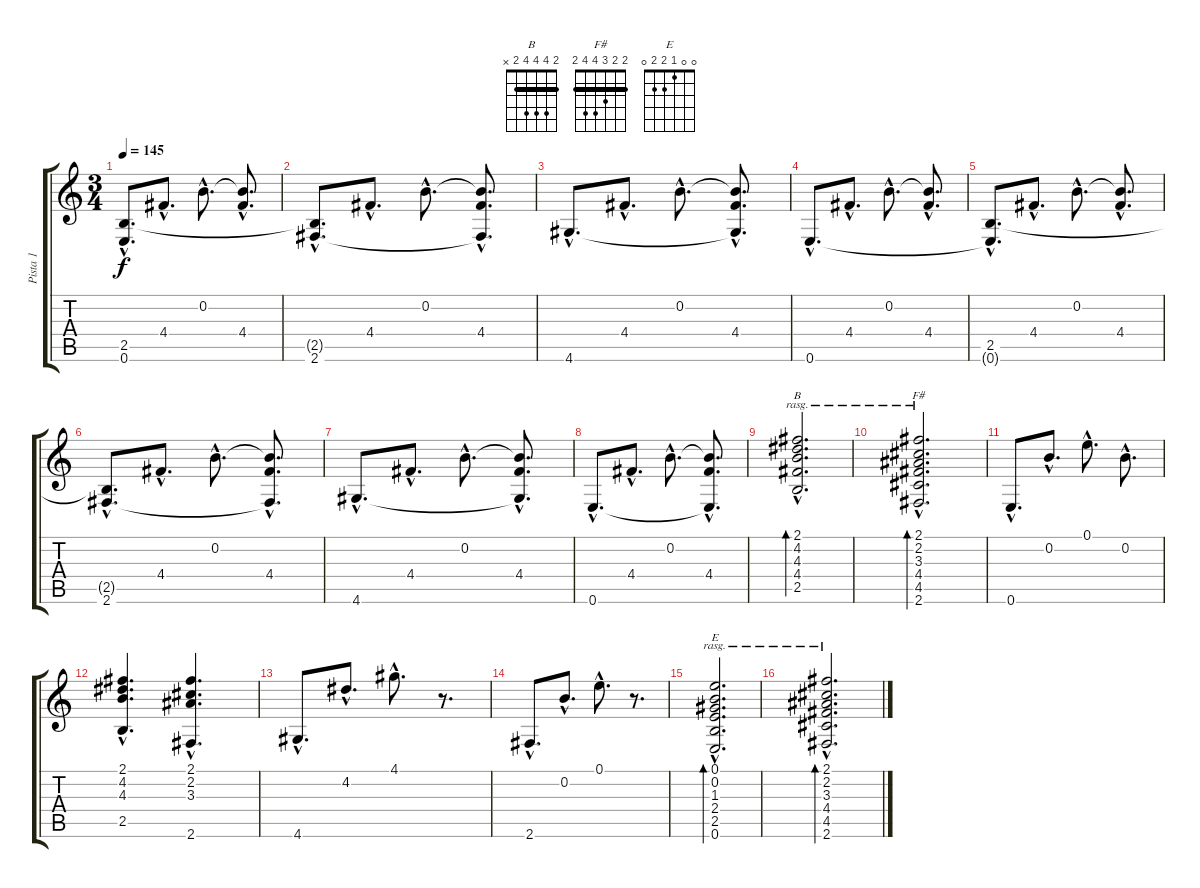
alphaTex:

\track ("Pista 1" "Pista 1") {instrument acousticguitarsteel}
\staff {score tabs}
\tuning (E4 B3 G3 D3 A2 E2) {hide}
\chord ("B" 2 4 4 4 2 x) {barre 2}
\chord ("F#" 2 2 3 4 4 2) {barre 2}
\chord ("E" 0 0 1 2 2 0)
\ts (3 4)
\tempo 145
\clef g2
\ks c
(2.5{hac} 0.6{hac t}).8{d dy f} 4.4{hac}.8{d} 0.2{hac}.8{d} (0.2{hac t} 4.4{hac}).8{d} |
(2.5{hac t} 2.6{hac}).8{d} 4.4{hac}.8{d} 0.2{hac}.8{d} (0.2{hac t} 4.4{hac} 2.6{hac t}).8{d} |
4.6{hac}.8{d} 4.4{hac}.8{d} 0.2{hac}.8{d} (0.2{hac t} 4.4{hac} 4.6{hac t}).8{d} |
0.6{hac}.8{d} 4.4{hac}.8{d} 0.2{hac}.8{d} (0.2{hac t} 4.4{hac}).8{d} |
(2.5{hac} 0.6{hac t}).8{d} 4.4{hac}.8{d} 0.2{hac}.8{d} (0.2{hac t} 4.4{hac}).8{d} |
(2.5{hac t} 2.6{hac}).8{d} 4.4{hac}.8{d} 0.2{hac}.8{d} (0.2{hac t} 4.4{hac} 2.6{hac t}).8{d} |
4.6{hac}.8{d} 4.4{hac}.8{d} 0.2{hac}.8{d} (0.2{hac t} 4.4{hac} 4.6{hac t}).8{d} |
0.6{hac}.8{d} 4.4{hac}.8{d} 0.2{hac}.8{d} (0.2{hac t} 4.4{hac} 0.6{hac t}).8{d} |
(2.1{hac} 4.2{hac} 4.3{hac} 4.4{hac} 2.5{hac}).2{d bd 120 ch "B" rasg ii volume 12} |
(2.1{hac} 2.2{hac} 3.3{hac} 4.4{hac} 4.5{hac} 2.6{hac}).2{d bd 120 ch "F#" rasg ii} |
0.6{hac}.8{d} 0.2{hac}.8{d} 0.1{hac}.8{d} 0.2{hac}.8{d} |
(2.1{hac} 4.2{hac} 4.3{hac} 2.5{hac}).4{d} (2.1{hac} 2.2{hac} 3.3{hac} 2.6{hac}).4{d} |
4.6{hac}.8{d} 4.2{hac}.8{d} 4.1{hac}.8{d} r.8{d} |
2.6{hac}.8{d} 0.2{hac}.8{d} 0.1{hac}.8{d} r.8{d} |
(0.1{hac} 0.2{hac} 1.3{hac} 2.4{hac} 2.5{hac} 0.6{hac}).2{d bd 120 ch "E" rasg ii} |
(2.1{hac} 2.2{hac} 3.3{hac} 4.4{hac} 4.5{hac} 2.6{hac}).2{d bd 120 rasg ii}
